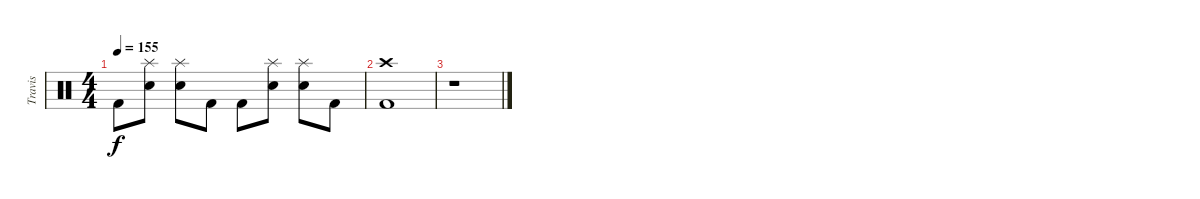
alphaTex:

\track ("Travis" "Travis") {instrument percussion}
\staff {score}
\articulation defaults
\ts (4 4)
\tempo 155
\clef neutral
\ks c "Kick (hit) 2".8{dy f}
("Splash (hit)" "Electric Snare (hit)").8 ("Splash (hit)" "Electric Snare (hit)").8 "Kick (hit) 2".8 "Kick (hit) 2".8 ("Splash (hit)" "Electric Snare (hit)").8 ("Splash (hit)" "Electric Snare (hit)").8 "Kick (hit) 2".8 |
("Crash high (hit)" "Kick (hit) 2").1 |
r.1
